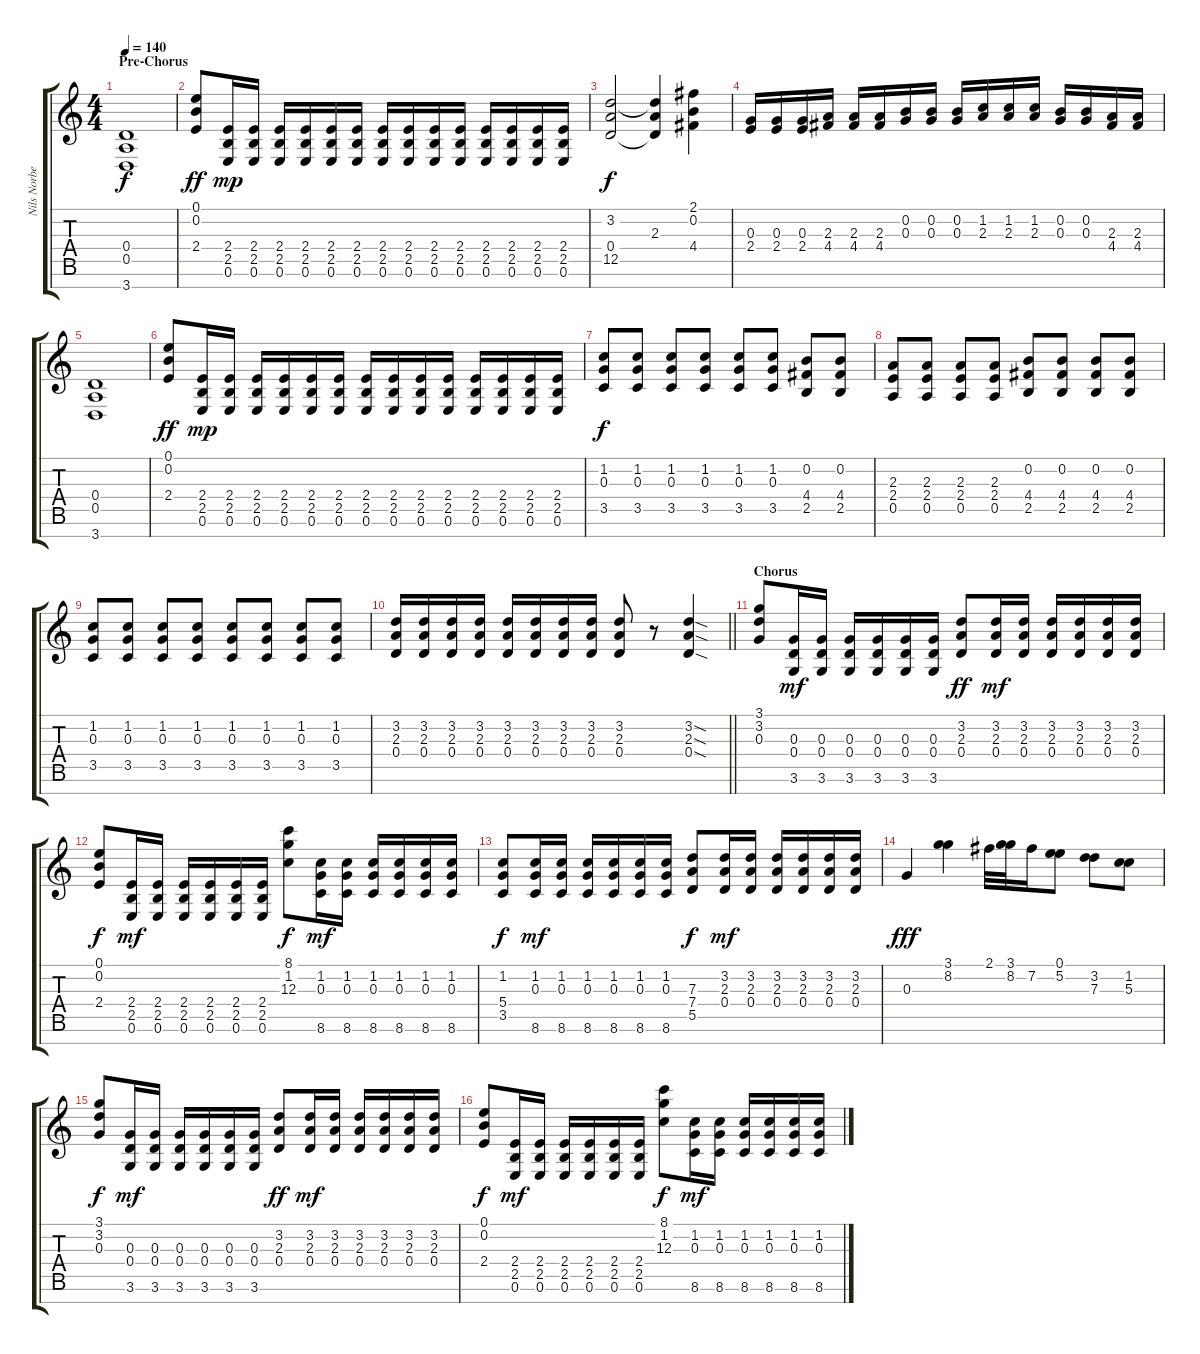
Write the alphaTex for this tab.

\track ("Nils Norberg" "Nils Norbe") {instrument distortionguitar}
\staff {score tabs}
\tuning (E4 B3 G3 D3 A2 E2 B1) {hide}
\ts (4 4)
\section ("" "Pre-Chorus")
\tempo 140
\clef g2
\ks c
(0.4 0.5 3.7).1{dy f volume 7} |
(0.1 0.2 2.4).8{dy ff volume 14} (2.4 2.5 0.6).16{dy mp} (2.4 2.5 0.6).16 (2.4 2.5 0.6).16 (2.4 2.5 0.6).16 (2.4 2.5 0.6).16 (2.4 2.5 0.6).16 (2.4 2.5 0.6).16 (2.4 2.5 0.6).16 (2.4 2.5 0.6).16 (2.4 2.5 0.6).16 (2.4 2.5 0.6).16 (2.4 2.5 0.6).16 (2.4 2.5 0.6).16 (2.4 2.5 0.6).16 |
(3.2 0.4 12.5).2{dy f volume 6} (3.2{t} 2.3 0.4{t}).4 (2.1 0.2 4.4).4{volume 14} |
(0.3 2.4).16{volume 14} (0.3 2.4).16 (0.3 2.4).16 (2.3 4.4).16 (2.3 4.4).16 (2.3 4.4).16 (0.2 0.3).16 (0.2 0.3).16 (0.2 0.3).16 (1.2 2.3).16 (1.2 2.3).16 (1.2 2.3).16 (0.2 0.3).16 (0.2 0.3).16 (2.3 4.4).16 (2.3 4.4).16 |
(0.4 0.5 3.7).1{volume 7} |
(0.1 0.2 2.4).8{dy ff volume 14} (2.4 2.5 0.6).16{dy mp} (2.4 2.5 0.6).16 (2.4 2.5 0.6).16 (2.4 2.5 0.6).16 (2.4 2.5 0.6).16 (2.4 2.5 0.6).16 (2.4 2.5 0.6).16 (2.4 2.5 0.6).16 (2.4 2.5 0.6).16 (2.4 2.5 0.6).16 (2.4 2.5 0.6).16 (2.4 2.5 0.6).16 (2.4 2.5 0.6).16 (2.4 2.5 0.6).16 |
(1.2 0.3 3.5).8{dy f} (1.2 0.3 3.5).8 (1.2 0.3 3.5).8 (1.2 0.3 3.5).8 (1.2 0.3 3.5).8 (1.2 0.3 3.5).8 (0.2 4.4 2.5).8 (0.2 4.4 2.5).8 |
(2.3 2.4 0.5).8 (2.3 2.4 0.5).8 (2.3 2.4 0.5).8 (2.3 2.4 0.5).8 (0.2 4.4 2.5).8 (0.2 4.4 2.5).8 (0.2 4.4 2.5).8 (0.2 4.4 2.5).8 |
(1.2 0.3 3.5).8 (1.2 0.3 3.5).8 (1.2 0.3 3.5).8 (1.2 0.3 3.5).8 (1.2 0.3 3.5).8 (1.2 0.3 3.5).8 (1.2 0.3 3.5).8 (1.2 0.3 3.5).8 |
\barLineRight lightlight
(3.2 2.3 0.4).16 (3.2 2.3 0.4).16 (3.2 2.3 0.4).16 (3.2 2.3 0.4).16 (3.2 2.3 0.4).16 (3.2 2.3 0.4).16 (3.2 2.3 0.4).16 (3.2 2.3 0.4).16 (3.2 2.3 0.4).8 r.8 (3.2{sod} 2.3{sod} 0.4{sod}).4 |
\section ("" "Chorus")
(3.1 3.2 0.3).8 (0.3 0.4 3.6).16{dy mf} (0.3 0.4 3.6).16 (0.3 0.4 3.6).16 (0.3 0.4 3.6).16 (0.3 0.4 3.6).16 (0.3 0.4 3.6).16 (3.2 2.3 0.4).8{dy ff} (3.2 2.3 0.4).16{dy mf} (3.2 2.3 0.4).16 (3.2 2.3 0.4).16 (3.2 2.3 0.4).16 (3.2 2.3 0.4).16 (3.2 2.3 0.4).16 |
(0.1 0.2 2.4).8{dy f} (2.4 2.5 0.6).16{dy mf} (2.4 2.5 0.6).16 (2.4 2.5 0.6).16 (2.4 2.5 0.6).16 (2.4 2.5 0.6).16 (2.4 2.5 0.6).16 (8.1 1.2 12.3).8{dy f} (1.2 0.3 8.6).16{dy mf} (1.2 0.3 8.6).16 (1.2 0.3 8.6).16 (1.2 0.3 8.6).16 (1.2 0.3 8.6).16 (1.2 0.3 8.6).16 |
(1.2 5.4 3.5).8{dy f} (1.2 0.3 8.6).16{dy mf} (1.2 0.3 8.6).16 (1.2 0.3 8.6).16 (1.2 0.3 8.6).16 (1.2 0.3 8.6).16 (1.2 0.3 8.6).16 (7.3 7.4 5.5).8{dy f} (3.2 2.3 0.4).16{dy mf} (3.2 2.3 0.4).16 (3.2 2.3 0.4).16 (3.2 2.3 0.4).16 (3.2 2.3 0.4).16 (3.2 2.3 0.4).16 |
0.3.4{dy fff} (3.1 8.2).4 2.1.32 (3.1 8.2).32 7.2.16 (0.1 5.2).8 (3.2 7.3).8 (1.2 5.3).8 |
(3.1 3.2 0.3).8{dy f} (0.3 0.4 3.6).16{dy mf} (0.3 0.4 3.6).16 (0.3 0.4 3.6).16 (0.3 0.4 3.6).16 (0.3 0.4 3.6).16 (0.3 0.4 3.6).16 (3.2 2.3 0.4).8{dy ff} (3.2 2.3 0.4).16{dy mf} (3.2 2.3 0.4).16 (3.2 2.3 0.4).16 (3.2 2.3 0.4).16 (3.2 2.3 0.4).16 (3.2 2.3 0.4).16 |
(0.1 0.2 2.4).8{dy f} (2.4 2.5 0.6).16{dy mf} (2.4 2.5 0.6).16 (2.4 2.5 0.6).16 (2.4 2.5 0.6).16 (2.4 2.5 0.6).16 (2.4 2.5 0.6).16 (8.1 1.2 12.3).8{dy f} (1.2 0.3 8.6).16{dy mf} (1.2 0.3 8.6).16 (1.2 0.3 8.6).16 (1.2 0.3 8.6).16 (1.2 0.3 8.6).16 (1.2 0.3 8.6).16
